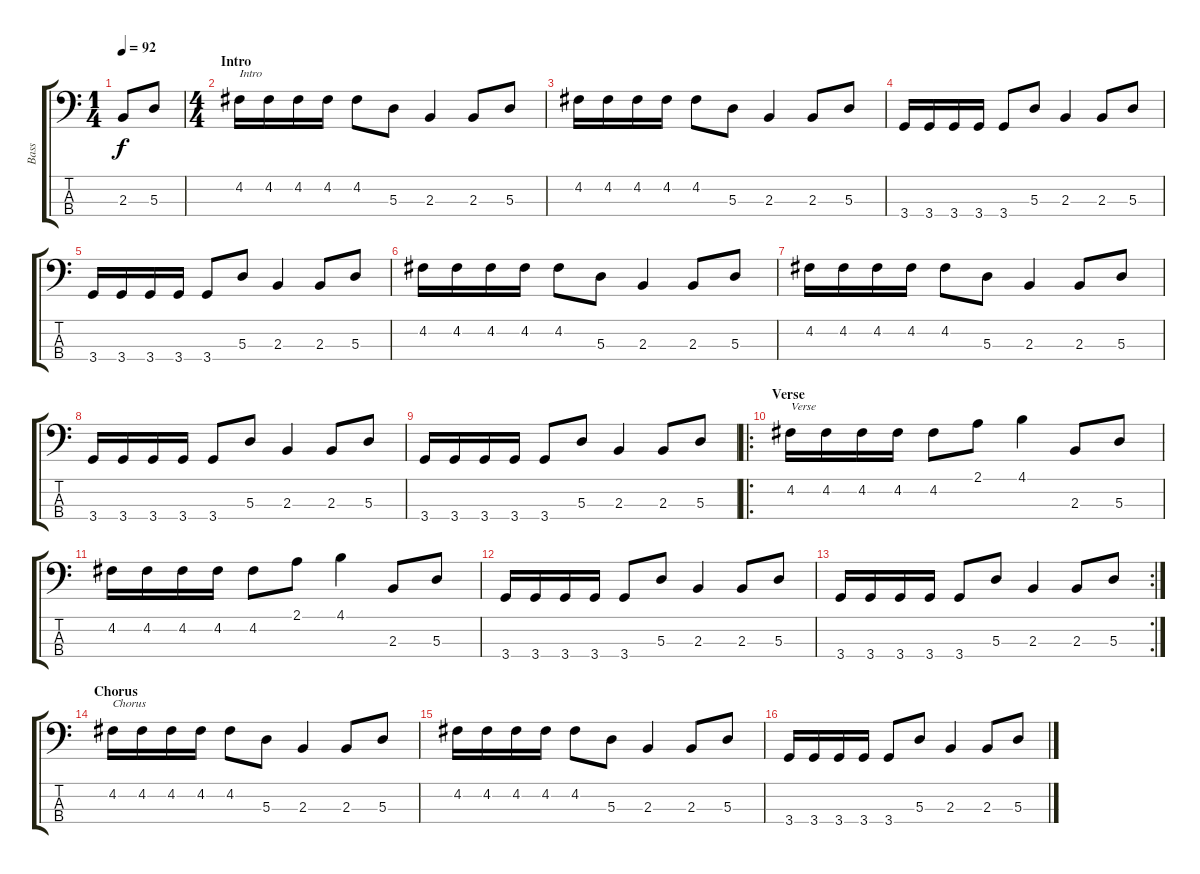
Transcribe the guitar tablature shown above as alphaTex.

\track ("Bass" "Bass") {instrument electricbasspick}
\staff {score tabs}
\tuning (G2 D2 A1 E1) {hide}
\ts (1 4)
\tempo 92
\clef f4
\ks c
2.3.8{dy f instrument electricbasspick} 5.3.8 |
\ts (4 4)
\section ("" "Intro")
4.2.16{txt "Intro"} 4.2.16 4.2.16 4.2.16 4.2.8 5.3.8 2.3.4 2.3.8 5.3.8 |
4.2.16 4.2.16 4.2.16 4.2.16 4.2.8 5.3.8 2.3.4 2.3.8 5.3.8 |
3.4.16 3.4.16 3.4.16 3.4.16 3.4.8 5.3.8 2.3.4 2.3.8 5.3.8 |
3.4.16 3.4.16 3.4.16 3.4.16 3.4.8 5.3.8 2.3.4 2.3.8 5.3.8 |
4.2.16 4.2.16 4.2.16 4.2.16 4.2.8 5.3.8 2.3.4 2.3.8 5.3.8 |
4.2.16 4.2.16 4.2.16 4.2.16 4.2.8 5.3.8 2.3.4 2.3.8 5.3.8 |
3.4.16 3.4.16 3.4.16 3.4.16 3.4.8 5.3.8 2.3.4 2.3.8 5.3.8 |
3.4.16 3.4.16 3.4.16 3.4.16 3.4.8 5.3.8 2.3.4 2.3.8 5.3.8 |
\ro
\section ("" "Verse")
4.2.16{txt "Verse"} 4.2.16 4.2.16 4.2.16 4.2.8 2.1.8 4.1.4 2.3.8 5.3.8 |
4.2.16 4.2.16 4.2.16 4.2.16 4.2.8 2.1.8 4.1.4 2.3.8 5.3.8 |
3.4.16 3.4.16 3.4.16 3.4.16 3.4.8 5.3.8 2.3.4 2.3.8 5.3.8 |
\rc 2
3.4.16 3.4.16 3.4.16 3.4.16 3.4.8 5.3.8 2.3.4 2.3.8 5.3.8 |
\section ("" "Chorus")
4.2.16{txt "Chorus"} 4.2.16 4.2.16 4.2.16 4.2.8 5.3.8 2.3.4 2.3.8 5.3.8 |
4.2.16 4.2.16 4.2.16 4.2.16 4.2.8 5.3.8 2.3.4 2.3.8 5.3.8 |
3.4.16 3.4.16 3.4.16 3.4.16 3.4.8 5.3.8 2.3.4 2.3.8 5.3.8
